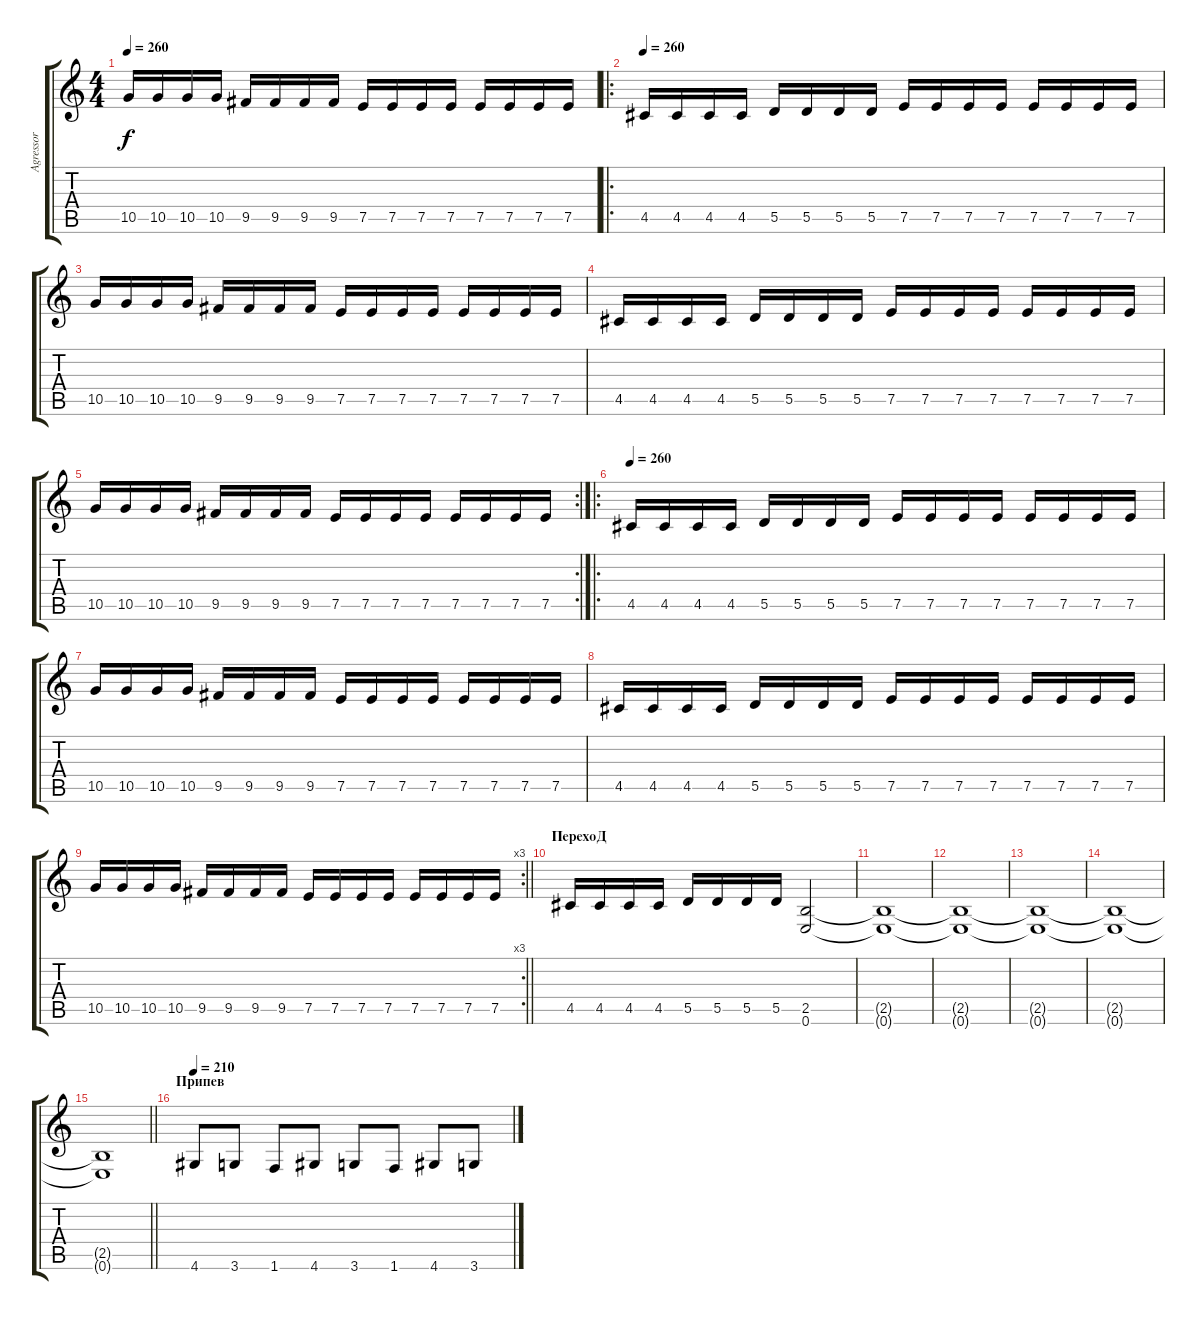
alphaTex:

\track ("Agressor" "Agressor") {instrument overdrivenguitar}
\staff {score tabs}
\tuning (E4 B3 G3 D3 A2 E2) {hide}
\ts (4 4)
\tempo 260
\clef g2
\ks c
10.5.16{dy f} 10.5.16 10.5.16 10.5.16 9.5.16 9.5.16 9.5.16 9.5.16 7.5.16 7.5.16 7.5.16 7.5.16 7.5.16 7.5.16 7.5.16 7.5.16 |
\ro
\tempo 260
4.5.16 4.5.16 4.5.16 4.5.16 5.5.16 5.5.16 5.5.16 5.5.16 7.5.16 7.5.16 7.5.16 7.5.16 7.5.16 7.5.16 7.5.16 7.5.16 |
10.5.16 10.5.16 10.5.16 10.5.16 9.5.16 9.5.16 9.5.16 9.5.16 7.5.16 7.5.16 7.5.16 7.5.16 7.5.16 7.5.16 7.5.16 7.5.16 |
4.5.16 4.5.16 4.5.16 4.5.16 5.5.16 5.5.16 5.5.16 5.5.16 7.5.16 7.5.16 7.5.16 7.5.16 7.5.16 7.5.16 7.5.16 7.5.16 |
\rc 2
10.5.16 10.5.16 10.5.16 10.5.16 9.5.16 9.5.16 9.5.16 9.5.16 7.5.16 7.5.16 7.5.16 7.5.16 7.5.16 7.5.16 7.5.16 7.5.16 |
\ro
\tempo 260
4.5.16 4.5.16 4.5.16 4.5.16 5.5.16 5.5.16 5.5.16 5.5.16 7.5.16 7.5.16 7.5.16 7.5.16 7.5.16 7.5.16 7.5.16 7.5.16 |
10.5.16 10.5.16 10.5.16 10.5.16 9.5.16 9.5.16 9.5.16 9.5.16 7.5.16 7.5.16 7.5.16 7.5.16 7.5.16 7.5.16 7.5.16 7.5.16 |
4.5.16 4.5.16 4.5.16 4.5.16 5.5.16 5.5.16 5.5.16 5.5.16 7.5.16 7.5.16 7.5.16 7.5.16 7.5.16 7.5.16 7.5.16 7.5.16 |
\rc 3
\barLineRight lightlight
10.5.16 10.5.16 10.5.16 10.5.16 9.5.16 9.5.16 9.5.16 9.5.16 7.5.16 7.5.16 7.5.16 7.5.16 7.5.16 7.5.16 7.5.16 7.5.16 |
\section ("" "ПерехоД")
4.5.16 4.5.16 4.5.16 4.5.16 5.5.16 5.5.16 5.5.16 5.5.16 (2.5 0.6).2 |
(2.5{t} 0.6{t}).1 |
(2.5{t} 0.6{t}).1 |
(2.5{t} 0.6{t}).1 |
(2.5{t} 0.6{t}).1 |
\barLineRight lightlight
(2.5{t} 0.6{t}).1 |
\section ("" "Припев")
\tempo 210
4.6.8 3.6.8 1.6.8 4.6.8 3.6.8 1.6.8 4.6.8 3.6.8
